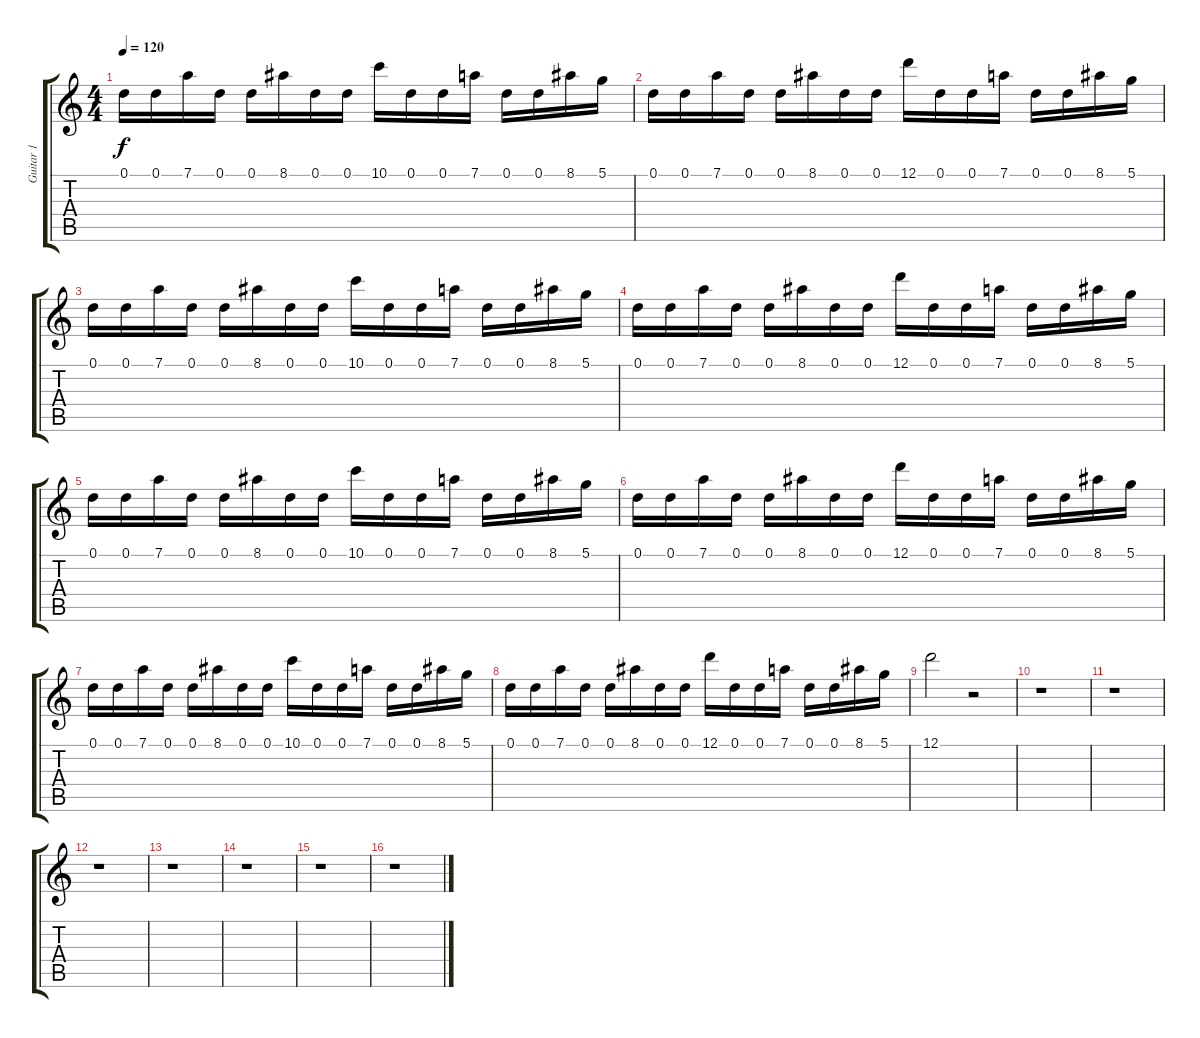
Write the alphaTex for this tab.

\track ("Guitar 1" "Guitar 1") {instrument distortionguitar}
\staff {score tabs}
\tuning (D4 A3 F3 C3 G2 C2) {hide}
\ts (4 4)
\tempo 120
\clef g2
\ks c
0.1.16{dy f volume 13} 0.1.16 7.1.16 0.1.16 0.1.16 8.1.16 0.1.16 0.1.16 10.1.16 0.1.16 0.1.16 7.1.16 0.1.16 0.1.16 8.1.16 5.1.16 |
0.1.16 0.1.16 7.1.16 0.1.16 0.1.16 8.1.16 0.1.16 0.1.16 12.1.16 0.1.16 0.1.16 7.1.16 0.1.16 0.1.16 8.1.16 5.1.16 |
0.1.16 0.1.16 7.1.16 0.1.16 0.1.16 8.1.16 0.1.16 0.1.16 10.1.16 0.1.16 0.1.16 7.1.16 0.1.16 0.1.16 8.1.16 5.1.16 |
0.1.16 0.1.16 7.1.16 0.1.16 0.1.16 8.1.16 0.1.16 0.1.16 12.1.16 0.1.16 0.1.16 7.1.16 0.1.16 0.1.16 8.1.16 5.1.16 |
0.1.16 0.1.16 7.1.16 0.1.16 0.1.16 8.1.16 0.1.16 0.1.16 10.1.16 0.1.16 0.1.16 7.1.16 0.1.16 0.1.16 8.1.16 5.1.16 |
0.1.16 0.1.16 7.1.16 0.1.16 0.1.16 8.1.16 0.1.16 0.1.16 12.1.16 0.1.16 0.1.16 7.1.16 0.1.16 0.1.16 8.1.16 5.1.16 |
0.1.16 0.1.16 7.1.16 0.1.16 0.1.16 8.1.16 0.1.16 0.1.16 10.1.16 0.1.16 0.1.16 7.1.16 0.1.16 0.1.16 8.1.16 5.1.16 |
0.1.16 0.1.16 7.1.16 0.1.16 0.1.16 8.1.16 0.1.16 0.1.16 12.1.16 0.1.16 0.1.16 7.1.16 0.1.16 0.1.16 8.1.16 5.1.16 |
12.1.2 r.2 |
r.1 |
r.1 |
r.1 |
r.1 |
r.1 |
r.1 |
r.1
